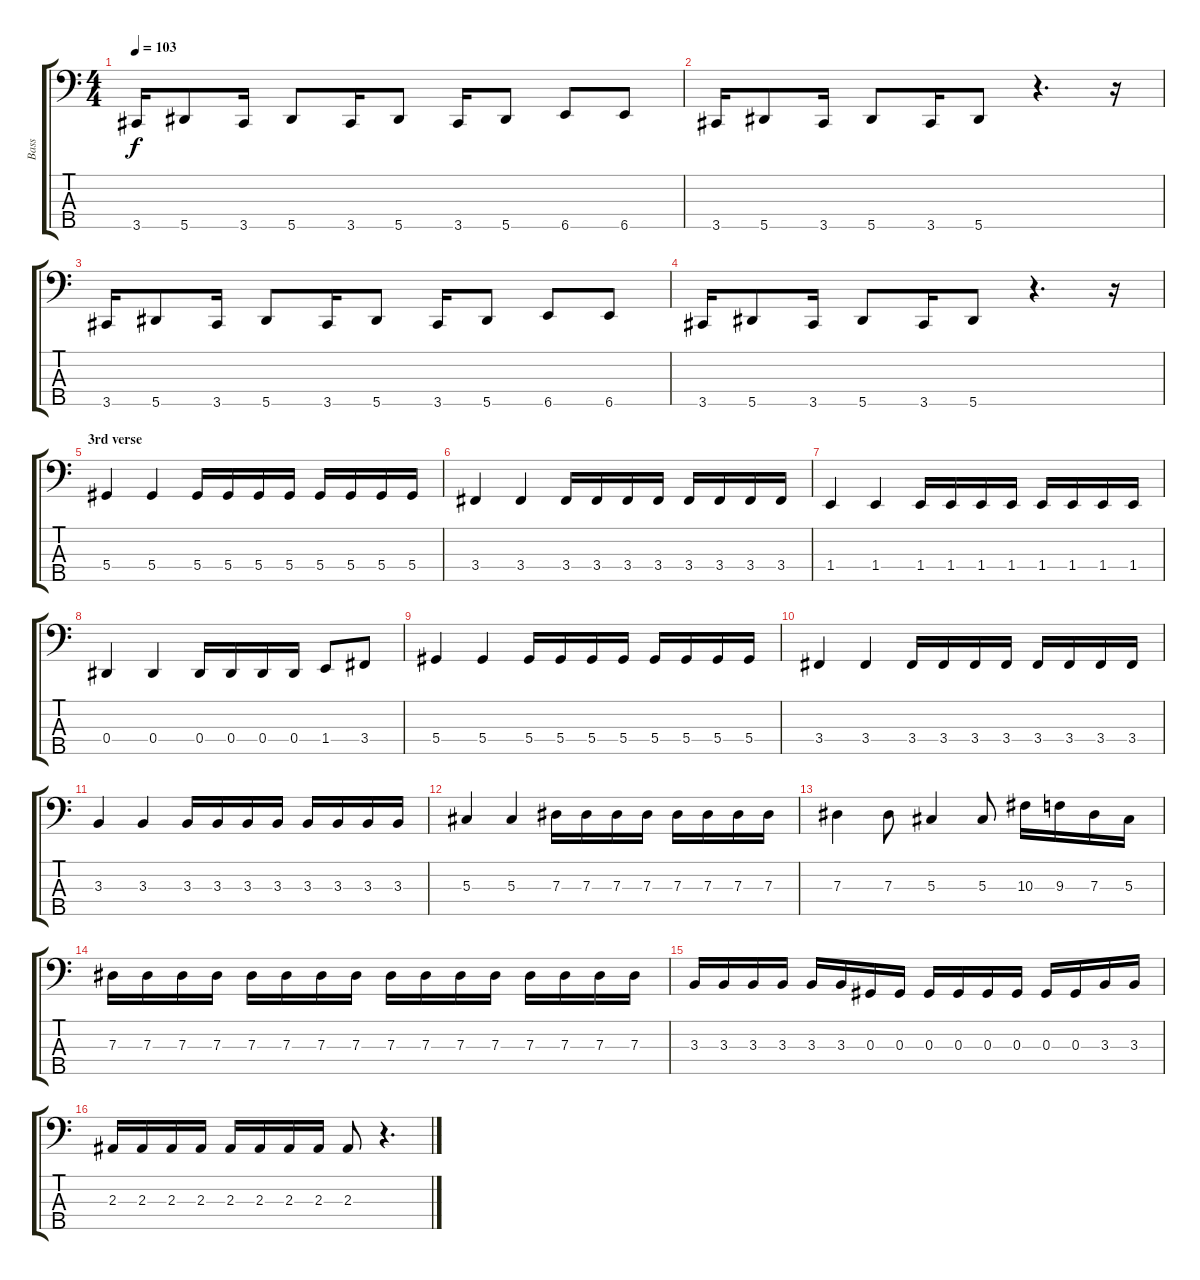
\track ("Bass" "Bass") {instrument electricbasspick}
\staff {score tabs}
\tuning (Gb2 Db2 Ab1 Eb1 Bb0) {hide}
\ts (4 4)
\tempo 103
\clef f4
\ks c
3.5.16{dy f} 5.5.8 3.5.16 5.5.8 3.5.16 5.5.8 3.5.16 5.5.8 6.5.8 6.5.8 |
3.5.16 5.5.8 3.5.16 5.5.8 3.5.16 5.5.8 r.4{d} r.16 |
3.5.16 5.5.8 3.5.16 5.5.8 3.5.16 5.5.8 3.5.16 5.5.8 6.5.8 6.5.8 |
3.5.16 5.5.8 3.5.16 5.5.8 3.5.16 5.5.8 r.4{d} r.16 |
\section ("" "3rd verse")
5.4.4 5.4.4 5.4.16 5.4.16 5.4.16 5.4.16 5.4.16 5.4.16 5.4.16 5.4.16 |
3.4.4 3.4.4 3.4.16 3.4.16 3.4.16 3.4.16 3.4.16 3.4.16 3.4.16 3.4.16 |
1.4.4 1.4.4 1.4.16 1.4.16 1.4.16 1.4.16 1.4.16 1.4.16 1.4.16 1.4.16 |
0.4.4 0.4.4 0.4.16 0.4.16 0.4.16 0.4.16 1.4.8 3.4.8 |
5.4.4 5.4.4 5.4.16 5.4.16 5.4.16 5.4.16 5.4.16 5.4.16 5.4.16 5.4.16 |
3.4.4 3.4.4 3.4.16 3.4.16 3.4.16 3.4.16 3.4.16 3.4.16 3.4.16 3.4.16 |
3.3.4 3.3.4 3.3.16 3.3.16 3.3.16 3.3.16 3.3.16 3.3.16 3.3.16 3.3.16 |
5.3.4 5.3.4 7.3.16 7.3.16 7.3.16 7.3.16 7.3.16 7.3.16 7.3.16 7.3.16 |
7.3.4 7.3.8 5.3.4 5.3.8 10.3.16 9.3.16 7.3.16 5.3.16 |
7.3.16 7.3.16 7.3.16 7.3.16 7.3.16 7.3.16 7.3.16 7.3.16 7.3.16 7.3.16 7.3.16 7.3.16 7.3.16 7.3.16 7.3.16 7.3.16 |
3.3.16 3.3.16 3.3.16 3.3.16 3.3.16 3.3.16 0.3.16 0.3.16 0.3.16 0.3.16 0.3.16 0.3.16 0.3.16 0.3.16 3.3.16 3.3.16 |
2.3.16 2.3.16 2.3.16 2.3.16 2.3.16 2.3.16 2.3.16 2.3.16 2.3.8 r.4{d}
